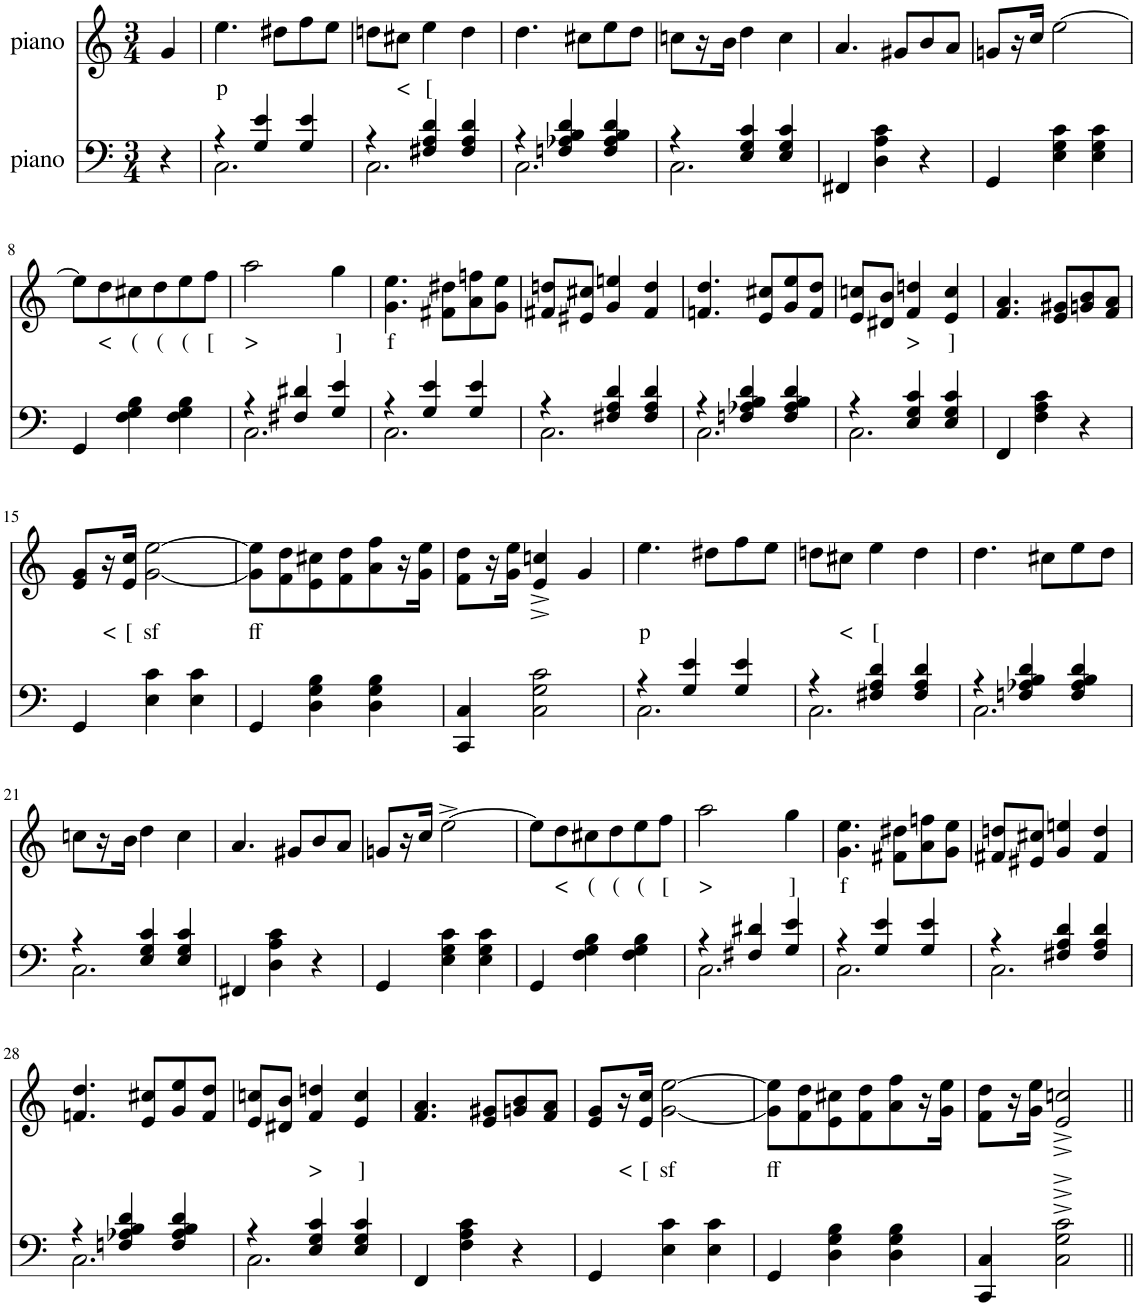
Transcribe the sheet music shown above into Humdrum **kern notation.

**kern	**kern	**text
*part2	*part1	*part1
*staff2	*staff1	*staff1
*I"piano	*I"piano	*
*I'Pno	*I'Pno	*
*clefF4	*clefG2	*
*k[]	*k[]	*
*M3/4	*M3/4	*
=1	=1	=1
4r	4g/	.
=2	=2	=2
*^	*	*
!	!	!	!LO:LY:b
4r	2.C\	4.ee\	p
4G/ 4e/	.	.	.
.	.	8dd#X\L	.
4G/ 4e/	.	8ff\	.
.	.	8ee\J	.
=3	=3	=3	=3
4r	2.C\	8ddn\L	.
!	!	!	!LO:LY:b
.	.	8cc#X\J	<
!	!	!	!LO:LY:b
4F#X/ 4A/ 4d/	.	4ee\	[
4F#/ 4A/ 4d/	.	4dd\	.
=4	=4	=4	=4
4r	2.C\	4.dd\	.
4Fn/ 4A-X/ 4B/ 4d/	.	.	.
.	.	8cc#X\L	.
4F/ 4A-/ 4B/ 4d/	.	8ee\	.
.	.	8dd\J	.
=5	=5	=5	=5
4r	2.C\	8ccn\L	.
.	.	16r	.
.	.	16b\JJ	.
4E/ 4G/ 4c/	.	4dd\	.
4E/ 4G/ 4c/	.	4cc\	.
*v	*v	*	*
=6	=6	=6
4FF#X/	4.a/	.
4D\ 4A\ 4c\	.	.
.	8g#X/L	.
4r	8b/	.
.	8a/J	.
=7	=7	=7
4GG/	8gn/L	.
.	16r	.
.	16cc/JJ	.
4E\ 4G\ 4c\	[2ee\	.
4E\ 4G\ 4c\	.	.
!!LO:LB:g=z
=8	=8	=8
4GG/	8ee\L]	.
!	!	!LO:LY:b
.	8dd\	<
!	!	!LO:LY:b
4F\ 4G\ 4B\	8cc#X\	(
!	!	!LO:LY:b
.	8dd\	(
!	!	!LO:LY:b
4F\ 4G\ 4B\	8ee\	(
!	!	!LO:LY:b
.	8ff\J	[
=9	=9	=9
*^	*	*
!	!	!	!LO:LY:b
4r	2.C\	2aa\	>
4F#X/ 4d#X/	.	.	.
!	!	!	!LO:LY:b
4G/ 4e/	.	4gg\	]
=10	=10	=10	=10
!	!	!	!LO:LY:b
4r	2.C\	4.g\ 4.ee\	f
4G/ 4e/	.	.	.
.	.	8f#X\ 8dd#X\L	.
4G/ 4e/	.	8a\ 8ffn\	.
.	.	8g\ 8ee\J	.
=11	=11	=11	=11
4r	2.C\	8f#X/ 8ddn/L	.
.	.	8e#X/ 8cc#X/J	.
4F#X/ 4A/ 4d/	.	4g/ 4een/	.
4F#/ 4A/ 4d/	.	4f#/ 4dd/	.
=12	=12	=12	=12
4r	2.C\	4.fn/ 4.dd/	.
4Fn/ 4A-X/ 4B/ 4d/	.	.	.
.	.	8e/ 8cc#X/L	.
4F/ 4A-/ 4B/ 4d/	.	8g/ 8ee/	.
.	.	8f/ 8dd/J	.
=13	=13	=13	=13
4r	2.C\	8e/ 8ccn/L	.
.	.	8d#X/ 8b/J	.
!	!	!	!LO:LY:b
4E/ 4G/ 4c/	.	4f/ 4ddn/	>
!	!	!	!LO:LY:b
4E/ 4G/ 4c/	.	4e/ 4cc/	]
*v	*v	*	*
=14	=14	=14
4FF/	4.f/ 4.a/	.
4F\ 4A\ 4c\	.	.
.	8e/ 8g#X/L	.
4r	8gn/ 8b/	.
.	8f/ 8a/J	.
!!LO:LB:g=z
=15	=15	=15
4GG/	8e/ 8g/L	.
!	!	!LO:LY:b
.	16r	<
!	!	!LO:LY:b
.	16e/ 16cc/JJ	[
!	!	!LO:LY:b
4E\ 4c\	[2g\ [2ee\	sf
4E\ 4c\	.	.
=16	=16	=16
!	!	!LO:LY:b
4GG/	8g\] 8ee\]L	ff
.	8f\ 8dd\	.
4D\ 4G\ 4B\	8e\ 8cc#X\	.
.	8f\ 8dd\	.
4D\ 4G\ 4B\	8a\ 8ff\	.
.	16r	.
.	16g\ 16ee\JJ	.
=17	=17	=17
4CC/ 4C/	8f\ 8dd\L	.
.	16r	.
.	16g\ 16ee\JJ	.
2C\ 2G\ 2c\	4e/^ 4ccn/^	.
.	4g/	.
=18	=18	=18
*^	*	*
!	!	!	!LO:LY:b
4r	2.C\	4.ee\	p
4G/ 4e/	.	.	.
.	.	8dd#X\L	.
4G/ 4e/	.	8ff\	.
.	.	8ee\J	.
=19	=19	=19	=19
4r	2.C\	8ddn\L	.
!	!	!	!LO:LY:b
.	.	8cc#X\J	<
!	!	!	!LO:LY:b
4F#X/ 4A/ 4d/	.	4ee\	[
4F#/ 4A/ 4d/	.	4dd\	.
=20	=20	=20	=20
4r	2.C\	4.dd\	.
4Fn/ 4A-X/ 4B/ 4d/	.	.	.
.	.	8cc#X\L	.
4F/ 4A-/ 4B/ 4d/	.	8ee\	.
.	.	8dd\J	.
!!LO:LB:g=z
=21	=21	=21	=21
4r	2.C\	8ccn\L	.
.	.	16r	.
.	.	16b\JJ	.
4E/ 4G/ 4c/	.	4dd\	.
4E/ 4G/ 4c/	.	4cc\	.
*v	*v	*	*
=22	=22	=22
4FF#X/	4.a/	.
4D\ 4A\ 4c\	.	.
.	8g#X/L	.
4r	8b/	.
.	8a/J	.
=23	=23	=23
4GG/	8gn/L	.
.	16r	.
.	16cc/JJ	.
4E\ 4G\ 4c\	[2ee^\	.
4E\ 4G\ 4c\	.	.
=24	=24	=24
4GG/	8ee\L]	.
!	!	!LO:LY:b
.	8dd\	<
!	!	!LO:LY:b
4F\ 4G\ 4B\	8cc#X\	(
!	!	!LO:LY:b
.	8dd\	(
!	!	!LO:LY:b
4F\ 4G\ 4B\	8ee\	(
!	!	!LO:LY:b
.	8ff\J	[
=25	=25	=25
*^	*	*
!	!	!	!LO:LY:b
4r	2.C\	2aa\	>
4F#X/ 4d#X/	.	.	.
!	!	!	!LO:LY:b
4G/ 4e/	.	4gg\	]
=26	=26	=26	=26
!	!	!	!LO:LY:b
4r	2.C\	4.g\ 4.ee\	f
4G/ 4e/	.	.	.
.	.	8f#X\ 8dd#X\L	.
4G/ 4e/	.	8a\ 8ffn\	.
.	.	8g\ 8ee\J	.
=27	=27	=27	=27
4r	2.C\	8f#X/ 8ddn/L	.
.	.	8e#X/ 8cc#X/J	.
4F#X/ 4A/ 4d/	.	4g/ 4een/	.
4F#/ 4A/ 4d/	.	4f#/ 4dd/	.
!!LO:LB:g=z
=28	=28	=28	=28
4r	2.C\	4.fn/ 4.dd/	.
4Fn/ 4A-X/ 4B/ 4d/	.	.	.
.	.	8e/ 8cc#X/L	.
4F/ 4A-/ 4B/ 4d/	.	8g/ 8ee/	.
.	.	8f/ 8dd/J	.
=29	=29	=29	=29
4r	2.C\	8e/ 8ccn/L	.
.	.	8d#X/ 8b/J	.
!	!	!	!LO:LY:b
4E/ 4G/ 4c/	.	4f/ 4ddn/	>
!	!	!	!LO:LY:b
4E/ 4G/ 4c/	.	4e/ 4cc/	]
*v	*v	*	*
=30	=30	=30
4FF/	4.f/ 4.a/	.
4F\ 4A\ 4c\	.	.
.	8e/ 8g#X/L	.
4r	8gn/ 8b/	.
.	8f/ 8a/J	.
=31	=31	=31
4GG/	8e/ 8g/L	.
!	!	!LO:LY:b
.	16r	<
!	!	!LO:LY:b
.	16e/ 16cc/JJ	[
!	!	!LO:LY:b
4E\ 4c\	[2g\ [2ee\	sf
4E\ 4c\	.	.
=32	=32	=32
!	!	!LO:LY:b
4GG/	8g\] 8ee\]L	ff
.	8f\ 8dd\	.
4D\ 4G\ 4B\	8e\ 8cc#X\	.
.	8f\ 8dd\	.
4D\ 4G\ 4B\	8a\ 8ff\	.
.	16r	.
.	16g\ 16ee\JJ	.
=33	=33	=33
4CC/ 4C/	8f\ 8dd\L	.
.	16r	.
.	16g\ 16ee\JJ	.
2C\^ 2G\^ 2c\^	2e/^ 2ccn/^	.
=||	=||	=||
*-	*-	*-
